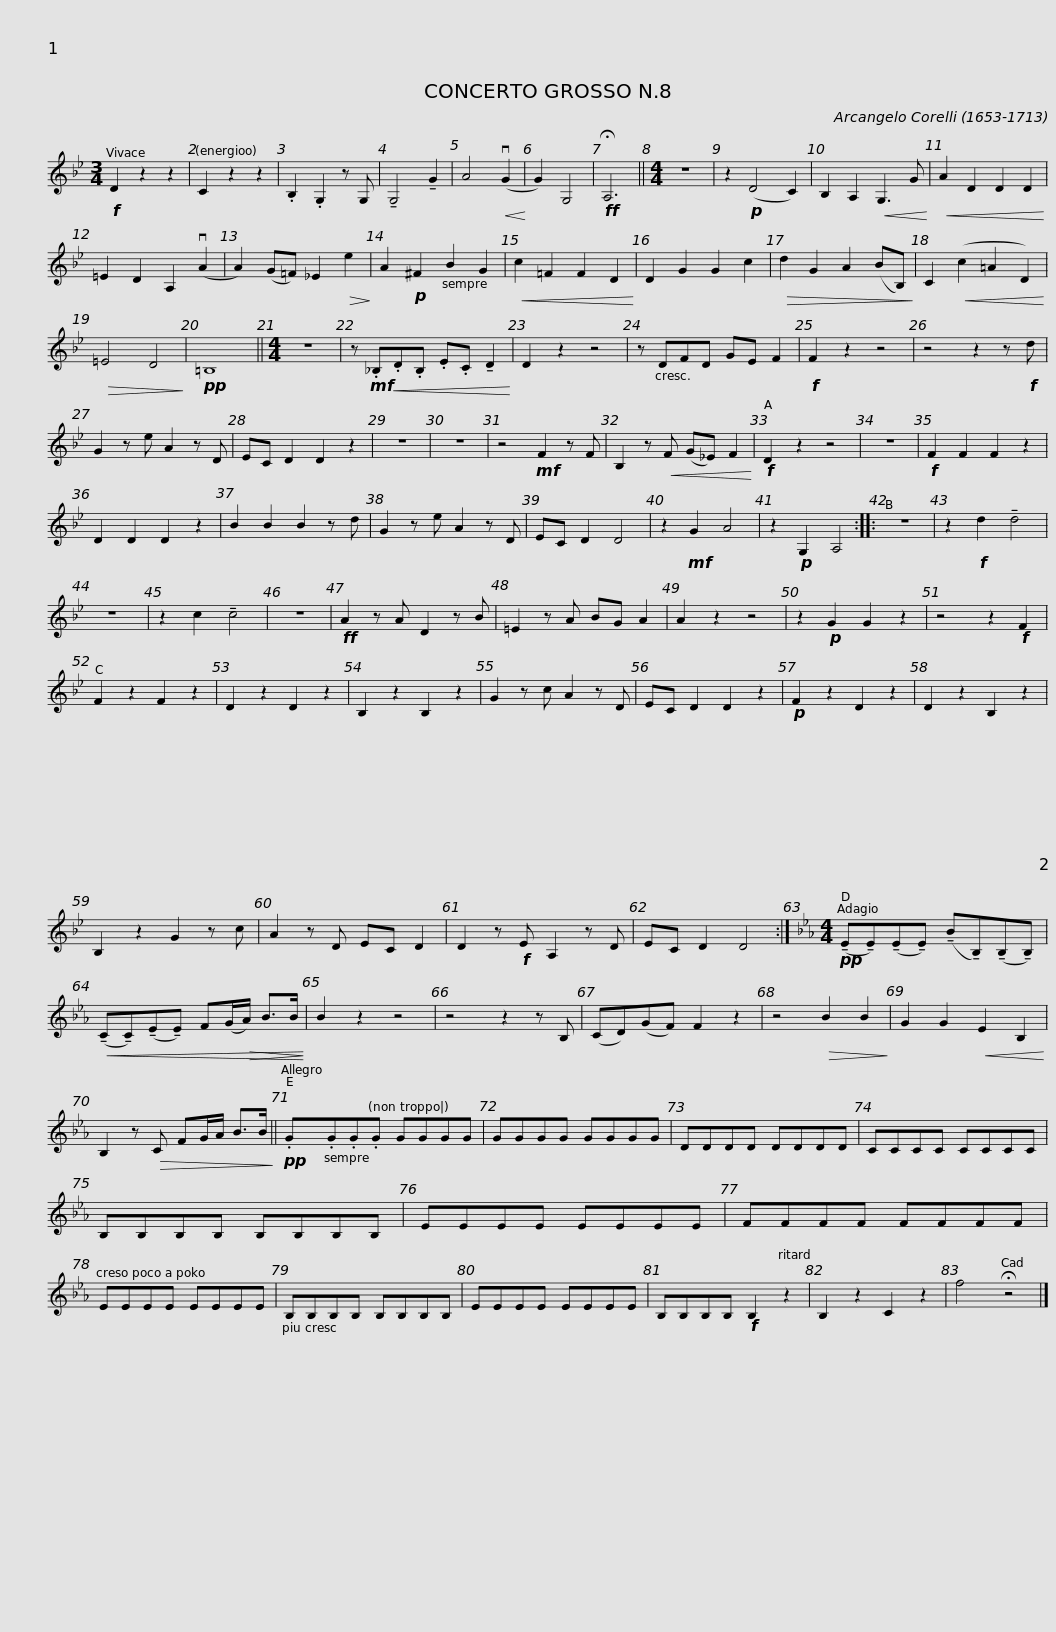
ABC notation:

X:1
L:1/8
M:3/4
I:linebreak $
K:Bb
V:1 treble
V:1
!f! D2 z2 z2 | C2 z2 z2 | .B,2 .G,2 z G, | !tenuto!G,4 !tenuto!G2 | A4!<(! (vG2!<)! | %5
 G2) G,4 |!ff! !fermata!A,6 ||[M:4/4] z8 | z2!p! (D4 C2) | B,2 A,2!<(! G,3 G!<)! |$ %10
!<(! A2 D2 D2 D2!<)! | =E2 D2 A,2 (vA2 | A2) (G=F) _E2!>(! e2!>)! | A2!p! ^F2 B2 G2 |!<(! c2 =F2 F2 D2!<)! | %15
 D2 G2 G2 c2 |$!>(! d2 G2 A2 (BB,)!>)! | C2!<(! (c2 =A2 D2)!<)! |!>(! =E4 D4!>)! |!pp! =B,8 || %20
[M:4/4] z8 | z!mf!!<(! ._B,.D.B, .E.C !tenuto!D2!<)! | D2 z2 z4 |$ z DFD GE F2 |!f! F2 z2 z4 | %25
 z4 z2 z!f! d | G2 z e A2 z D | EC D2 D2 z2 | z8 | z8 |$ %30
 z4!mf! F2 z F | B,2 z!<(! F (G_E) F2!<)! |!f! D2 z2 z4 | z8 |!f! F2 F2 F2 z2 | %35
 D2 D2 D2 z2 | B2 B2 B2 z d |$ G2 z e A2 z D | EC D2 D4 | z2!mf! G2 A4 | %40
 z2!p! G,2 A,4 :: z8 | z2!f! d2 !tenuto!d4 | z8 | z2 c2 !tenuto!c4 | %45
 z8 |$!ff! A2 z A D2 z B | =E2 z A BG A2 | A2 z2 z4 | z2!p! G2 G2 z2 | %50
 z4 z2!f! F2 | F2 z2 F2 z2 | D2 z2 D2 z2 |$ B,2 z2 B,2 z2 | G2 z c A2 z D | %55
 EC D2 D2 z2 |!p! F2 z2 D2 z2 | D2 z2 B,2 z2 | B,2 z2 G2 z c | A2 z D EC D2 |$ %60
 D2 z!f! E A,2 z D | EC D2 D4 :|[K:Eb][M:4/4]!pp! (!tenuto!E!tenuto!E)(!tenuto!E!tenuto!E) (!tenuto!B!tenuto!B,)(!tenuto!B,!tenuto!B,) |!<(! (!tenuto!C!tenuto!C)(!tenuto!E!tenuto!E) F(G/!>(!A/) B>B!<)!!>)! | B2 z2 z4 |$ %65
 z4 z2 z B, | (CD)(GF) F2 z2 | z4!>(! B2 B2!>)! | G2 G2!<(! E2 B,2!<)! | B,2 z!>(! C FG/A/ B>B!>)! || %70
!pp! .G.G.G.G GGGG |$ GGGG GGGG | DDDD DDDD | CCCC CCCC | B,B,B,B, B,B,B,B, |$ %75
 EEEE EEEE | FFFF FFFF | EEEE EEEE | B,B,B,B, B,B,B,B, | EEEE EEEE |$ %80
 B,B,B,B,!f! B,2 z2 | B,2 z2 C2 z2 | f4 !fermata!z4 |] %83
